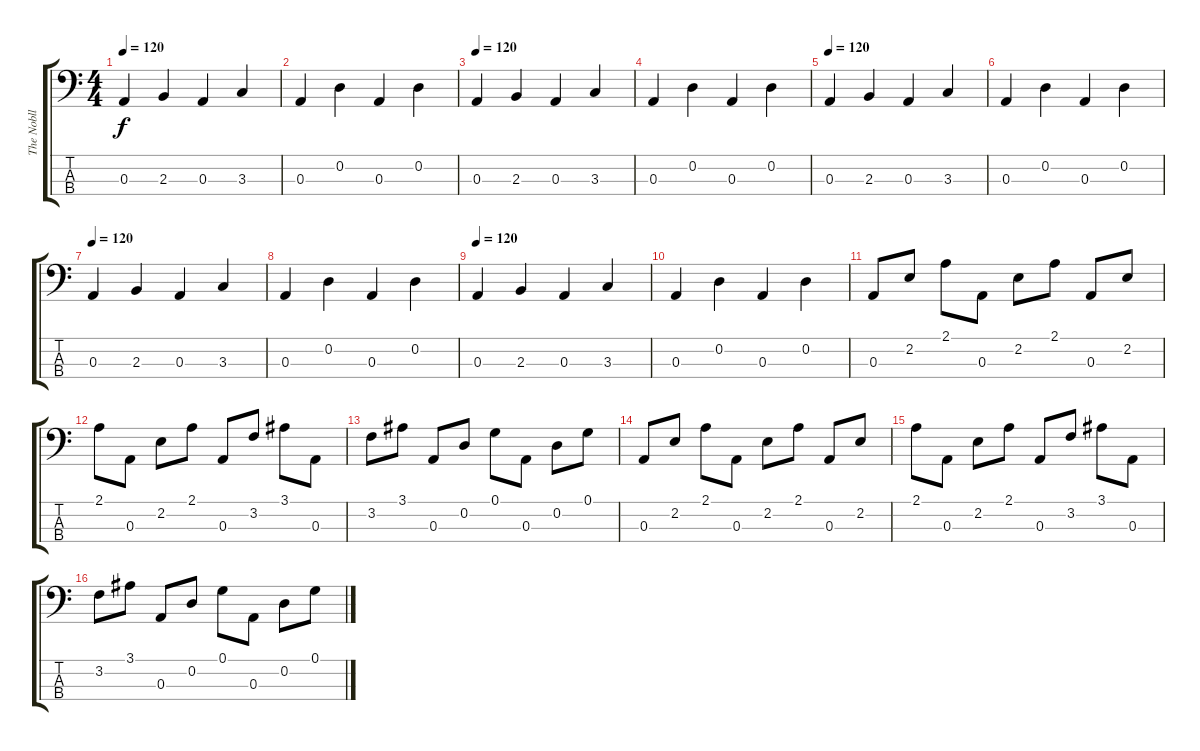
\track ("The Nobll" "The Nobll") {instrument electricbassfinger}
\staff {score tabs}
\tuning (G2 D2 A1 E1) {hide}
\ts (4 4)
\tempo 120
\clef f4
\ks c
0.3.4{dy f} 2.3.4 0.3.4 3.3.4 |
0.3.4 0.2.4 0.3.4 0.2.4 |
\tempo 120
0.3.4 2.3.4 0.3.4 3.3.4 |
0.3.4 0.2.4 0.3.4 0.2.4 |
\tempo 120
0.3.4 2.3.4 0.3.4 3.3.4 |
0.3.4 0.2.4 0.3.4 0.2.4 |
\tempo 120
0.3.4 2.3.4 0.3.4 3.3.4 |
0.3.4 0.2.4 0.3.4 0.2.4 |
\tempo 120
0.3.4 2.3.4 0.3.4 3.3.4 |
0.3.4 0.2.4 0.3.4 0.2.4 |
0.3.8 2.2.8 2.1.8 0.3.8 2.2.8 2.1.8 0.3.8 2.2.8 |
2.1.8 0.3.8 2.2.8 2.1.8 0.3.8 3.2.8 3.1.8 0.3.8 |
3.2.8 3.1.8 0.3.8 0.2.8 0.1.8 0.3.8 0.2.8 0.1.8 |
0.3.8 2.2.8 2.1.8 0.3.8 2.2.8 2.1.8 0.3.8 2.2.8 |
2.1.8 0.3.8 2.2.8 2.1.8 0.3.8 3.2.8 3.1.8 0.3.8 |
3.2.8 3.1.8 0.3.8 0.2.8 0.1.8 0.3.8 0.2.8 0.1.8
